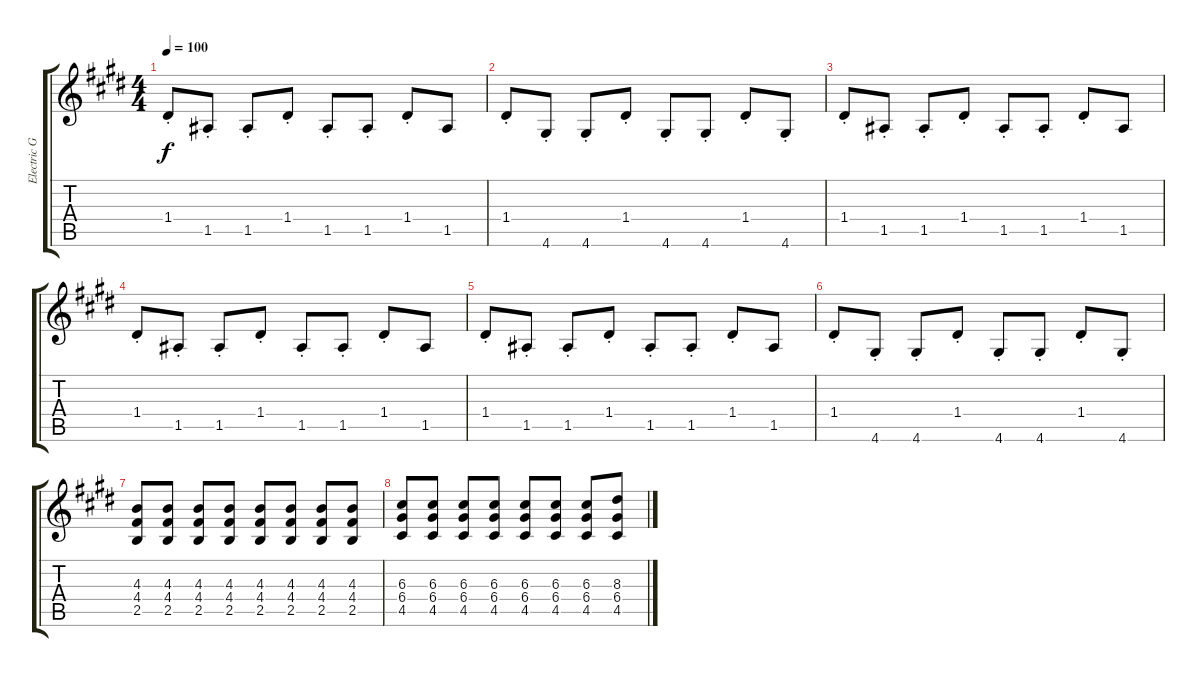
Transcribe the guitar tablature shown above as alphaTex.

\track ("Electric Guitar" "Electric G") {instrument overdrivenguitar}
\staff {score tabs}
\tuning (E4 B3 G3 D3 A2 E2) {hide}
\ts (4 4)
\tempo 100
\clef g2
\ks e
1.4{st}.8{dy f instrument electricguitarclean} 1.5{st}.8 1.5{st}.8 1.4{st}.8 1.5{st}.8 1.5{st}.8 1.4{st}.8 1.5.8 |
1.4{st}.8 4.6{st}.8 4.6{st}.8 1.4{st}.8 4.6{st}.8 4.6{st}.8 1.4{st}.8 4.6{st}.8 |
1.4{st}.8{instrument electricguitarclean} 1.5{st}.8 1.5{st}.8 1.4{st}.8 1.5{st}.8 1.5{st}.8 1.4{st}.8 1.5.8 |
1.4{st}.8{instrument electricguitarclean} 1.5{st}.8 1.5{st}.8 1.4{st}.8 1.5{st}.8 1.5{st}.8 1.4{st}.8 1.5.8 |
1.4{st}.8{instrument electricguitarclean} 1.5{st}.8 1.5{st}.8 1.4{st}.8 1.5{st}.8 1.5{st}.8 1.4{st}.8 1.5.8 |
1.4{st}.8 4.6{st}.8 4.6{st}.8 1.4{st}.8 4.6{st}.8 4.6{st}.8 1.4{st}.8 4.6{st}.8 |
(4.3 4.4 2.5).8{instrument overdrivenguitar} (4.3 4.4 2.5).8 (4.3 4.4 2.5).8 (4.3 4.4 2.5).8 (4.3 4.4 2.5).8 (4.3 4.4 2.5).8 (4.3 4.4 2.5).8 (4.3 4.4 2.5).8 |
(6.3 6.4 4.5).8 (6.3 6.4 4.5).8 (6.3 6.4 4.5).8 (6.3 6.4 4.5).8 (6.3 6.4 4.5).8 (6.3 6.4 4.5).8 (6.3 6.4 4.5).8 (8.3 6.4 4.5).8
